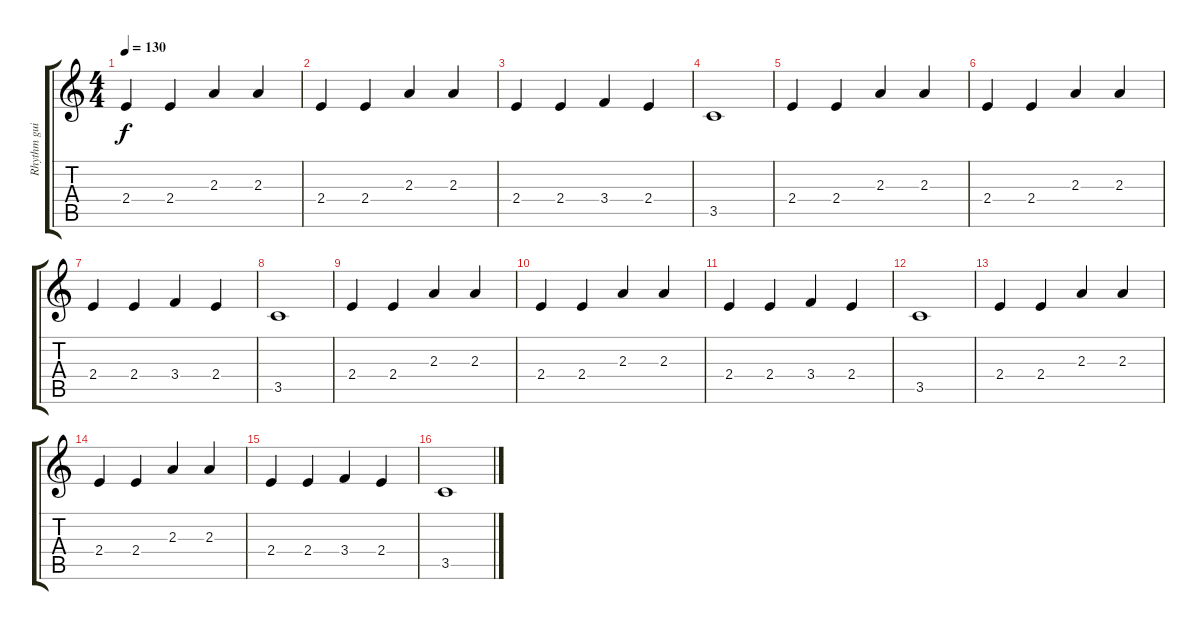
\track ("Rhythm guitar" "Rhythm gui") {instrument distortionguitar}
\staff {score tabs}
\tuning (E4 B3 G3 D3 A2 E2) {hide}
\ts (4 4)
\tempo 130
\clef g2
\ks c
2.4.4{dy f} 2.4.4 2.3.4 2.3.4 |
2.4.4 2.4.4 2.3.4 2.3.4 |
2.4.4 2.4.4 3.4.4 2.4.4 |
3.5.1 |
2.4.4 2.4.4 2.3.4 2.3.4 |
2.4.4 2.4.4 2.3.4 2.3.4 |
2.4.4 2.4.4 3.4.4 2.4.4 |
3.5.1 |
2.4.4 2.4.4 2.3.4 2.3.4 |
2.4.4 2.4.4 2.3.4 2.3.4 |
2.4.4 2.4.4 3.4.4 2.4.4 |
3.5.1 |
2.4.4 2.4.4 2.3.4 2.3.4 |
2.4.4 2.4.4 2.3.4 2.3.4 |
2.4.4 2.4.4 3.4.4 2.4.4 |
3.5.1
